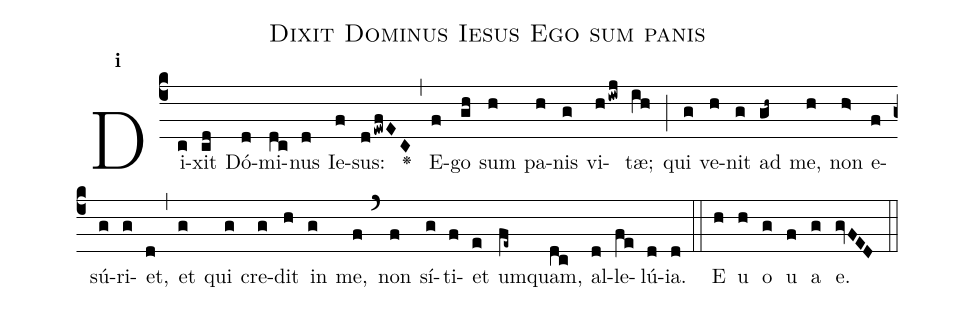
name:Dixit Dominus Iesus Ego sum panis;
office-part:Antiphona;
mode:1;
%%
initial-style: 1;
name: Dixit Dominus Iesus Ego sum panis
book: Antiphonae & Responsoria/Tomus II, p. 185;
occasion: Hebdomada III Paschae Feria IV;
office-part: Laudes Ant E;
user-notes: ;
commentary: ;
annotation: 1d2;
centering-scheme: english;
fontsize: 12;
font: OFLSortsMillGoudy;
height: 11;
width: 4.5;
%%
(c4)Di(c)xit(cd) Dó(d)mi(dc)nus(d) Ie(f)sus:(dewfEC) <v>\greheightstar</v>(,) E(f)go(gh) sum(h) pa(h)nis(g) vi(hiwj)tæ;(ih) (;) qui(g) ve(h)nit(g) ad(gh~) me,(h) non(h>) e(f)sú(g)ri(g)et,(d) (,) et(g) qui(g) cre(g)dit(h) in(g) me,(f) (`) non(f) sí(g)ti(f)et(e) um(fe~)quam,(dc) al(d)le(fe)lú(d)ia.(d) (::)
E(h) u(h) o(g) u(f) a(g) e.(gvFED) (::)
